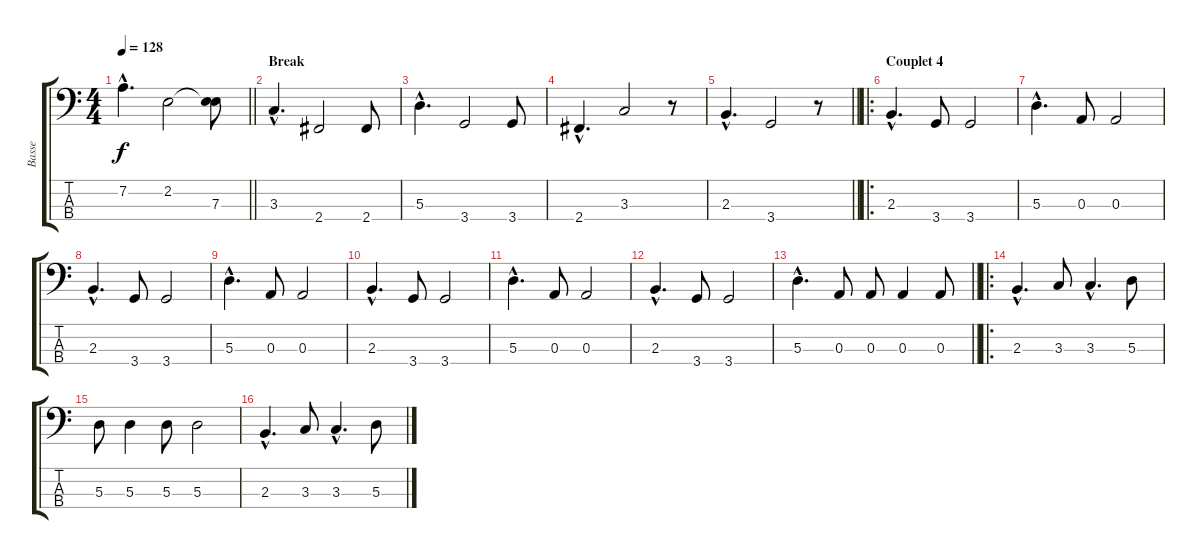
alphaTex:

\track ("Basse" "Basse") {instrument electricbassfinger}
\staff {score tabs}
\tuning (G2 D2 A1 E1) {hide}
\ts (4 4)
\tempo 128
\clef f4
\barLineRight lightlight
\ks c
7.2{hac}.4{d dy f} 2.2.2 (2.2{t} 7.3{t}).8 |
\section ("" "Break")
3.3{hac}.4{d} 2.4.2 2.4.8 |
5.3{hac}.4{d} 3.4.2 3.4.8 |
2.4{hac}.4{d} 3.3.2 r.8 |
\barLineRight lightlight
2.3{hac}.4{d} 3.4.2 r.8 |
\ro
\section ("" "Couplet 4")
2.3{hac}.4{d} 3.4.8 3.4.2 |
5.3{hac}.4{d} 0.3.8 0.3.2 |
2.3{hac}.4{d} 3.4.8 3.4.2 |
5.3{hac}.4{d} 0.3.8 0.3.2 |
2.3{hac}.4{d} 3.4.8 3.4.2 |
5.3{hac}.4{d} 0.3.8 0.3.2 |
2.3{hac}.4{d} 3.4.8 3.4.2 |
\barLineRight lightlight
5.3{hac}.4{d} 0.3.8 0.3.8 0.3.4 0.3.8 |
\ro
2.3{hac}.4{d} 3.3.8 3.3{hac}.4{d} 5.3.8 |
5.3.8 5.3.4 5.3.8 5.3.2 |
2.3{hac}.4{d} 3.3.8 3.3{hac}.4{d} 5.3.8
